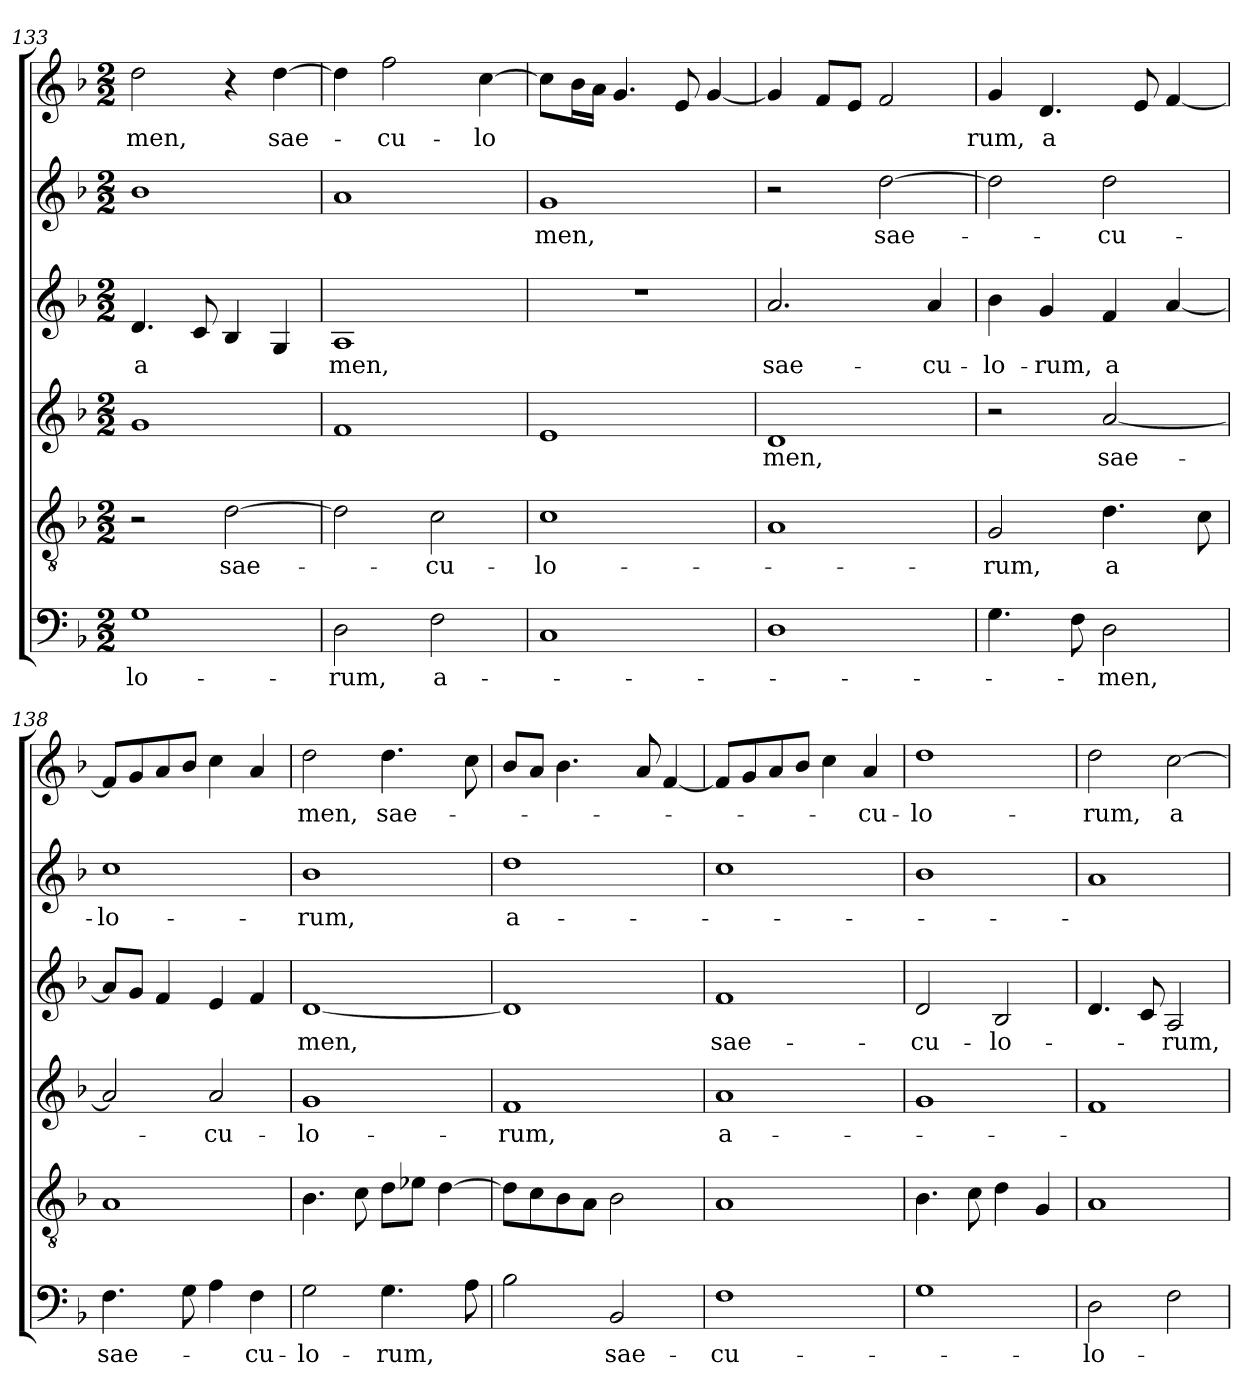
**kern	**text	**kern	**text	**kern	**text	**kern	**text	**kern	**text	**kern	**text
*part6	*part6	*part5	*part5	*part4	*part4	*part3	*part3	*part2	*part2	*part1	*part1
*staff6	*staff6	*staff5	*staff5	*staff4	*staff4	*staff3	*staff3	*staff2	*staff2	*staff1	*staff1
*clefF4	*	*clefGv2	*	*clefG2	*	*clefG2	*	*clefG2	*	*clefG2	*
*k[b-]	*	*k[b-]	*	*k[b-]	*	*k[b-]	*	*k[b-]	*	*k[b-]	*
*F:	*	*F:	*	*F:	*	*F:	*	*F:	*	*F:	*
*M2/2	*	*M2/2	*	*M2/2	*	*M2/2	*	*M2/2	*	*M2/2	*
=133	=133	=133	=133	=133	=133	=133	=133	=133	=133	=133	=133
!	!LO:LY:b	!	!	!	!	!	!LO:LY:b	!	!	!	!LO:LY:b
1G	-lo-	2r	.	1g	.	4.d/	a	1b-	.	2dd\	-men,
.	.	.	.	.	.	8c/	.	.	.	.	.
!	!	!	!LO:LY:b	!	!	!	!	!	!	!	!
.	.	[2d\	sae-	.	.	4B-/	.	.	.	4r	.
!	!	!	!	!	!	!	!	!	!	!	!LO:LY:b
.	.	.	.	.	.	4G/	.	.	.	[4dd\	sae-
=134	=134	=134	=134	=134	=134	=134	=134	=134	=134	=134	=134
!	!LO:LY:b	!	!	!	!	!	!LO:LY:b	!	!	!	!
2D\	-rum,	2d\]	.	1f	.	1A	men,	1a	.	4dd\]	.
!	!	!	!	!	!	!	!	!	!	!	!LO:LY:b
.	.	.	.	.	.	.	.	.	.	2ff\	-cu-
!	!LO:LY:b	!	!LO:LY:b	!	!	!	!	!	!	!	!
2F\	a-	2c\	-cu-	.	.	.	.	.	.	.	.
!	!	!	!	!	!	!	!	!	!	!	!LO:LY:b
.	.	.	.	.	.	.	.	.	.	[4cc\	-lo
=135	=135	=135	=135	=135	=135	=135	=135	=135	=135	=135	=135
!	!	!	!LO:LY:b	!	!	!	!	!	!LO:LY:b	!	!
1C	.	1c	-lo-	1e	.	1r	.	1g	-men,	8cc\L]	.
.	.	.	.	.	.	.	.	.	.	16b-\L	.
.	.	.	.	.	.	.	.	.	.	16a\JJ	.
.	.	.	.	.	.	.	.	.	.	4.g/	.
.	.	.	.	.	.	.	.	.	.	8e/	.
.	.	.	.	.	.	.	.	.	.	[4g/	.
=136	=136	=136	=136	=136	=136	=136	=136	=136	=136	=136	=136
!	!	!	!	!	!LO:LY:b	!	!LO:LY:b	!	!	!	!
1D	.	1A	.	1d	-men,	2.a/	sae-	2r	.	4g/]	.
.	.	.	.	.	.	.	.	.	.	8f/L	.
.	.	.	.	.	.	.	.	.	.	8e/J	.
!	!	!	!	!	!	!	!	!	!LO:LY:b	!	!
.	.	.	.	.	.	.	.	[2dd\	sae-	2f/	.
!	!	!	!	!	!	!	!LO:LY:b	!	!	!	!
.	.	.	.	.	.	4a/	-cu-	.	.	.	.
!!LO:LB:g=z
=137	=137	=137	=137	=137	=137	=137	=137	=137	=137	=137	=137
!	!	!	!LO:LY:b	!	!	!	!LO:LY:b	!	!	!	!LO:LY:b
4.G\	.	2G/	-­rum,	2r	.	4b-\	-­lo-	2dd\]	.	4g/	­rum,
!	!	!	!	!	!	!	!LO:LY:b	!	!	!	!LO:LY:b
.	.	.	.	.	.	4g/	-rum,	.	.	4.d/	a
8F\	.	.	.	.	.	.	.	.	.	.	.
!	!LO:LY:b	!	!LO:LY:b	!	!LO:LY:b	!	!LO:LY:b	!	!LO:LY:b	!	!
2D\	-men,	4.d\	a	[2a/	sae-	4f/	a	2dd\	-cu-	.	.
.	.	.	.	.	.	.	.	.	.	8e/	.
.	.	.	.	.	.	[4a/	.	.	.	[4f/	.
.	.	8c\	.	.	.	.	.	.	.	.	.
=138	=138	=138	=138	=138	=138	=138	=138	=138	=138	=138	=138
!	!LO:LY:b	!	!	!	!	!	!	!	!LO:LY:b	!	!
4.F\	sae-	1A	.	2a/]	.	8a/L]	.	1cc	-lo-	8f/L]	.
.	.	.	.	.	.	8g/J	.	.	.	8g/	.
.	.	.	.	.	.	4f/	.	.	.	8a/	.
8G\	.	.	.	.	.	.	.	.	.	8b-/J	.
!	!	!	!	!	!LO:LY:b	!	!	!	!	!	!
4A\	.	.	.	2a/	-cu-	4e/	.	.	.	4cc\	.
!	!LO:LY:b	!	!	!	!	!	!	!	!	!	!
4F\	-cu-	.	.	.	.	4f/	.	.	.	4a/	.
=139	=139	=139	=139	=139	=139	=139	=139	=139	=139	=139	=139
!	!LO:LY:b	!	!	!	!LO:LY:b	!	!LO:LY:b	!	!LO:LY:b	!	!LO:LY:b
2G\	-lo-	4.B-\	.	1g	-lo-	[1d	men,	1b-	-rum,	2dd\	men,
.	.	8c\	.	.	.	.	.	.	.	.	.
!	!LO:LY:b	!	!	!	!	!	!	!	!	!	!LO:LY:b
4.G\	-rum,	8d\L	.	.	.	.	.	.	.	4.dd\	sae-
.	.	8e-\J	.	.	.	.	.	.	.	.	.
.	.	[4d\	.	.	.	.	.	.	.	.	.
8A\	.	.	.	.	.	.	.	.	.	8cc\	.
=140	=140	=140	=140	=140	=140	=140	=140	=140	=140	=140	=140
!	!	!	!	!	!LO:LY:b	!	!	!	!LO:LY:b	!	!
2B-\	.	8d\L]	.	1f	-rum,	1d]	.	1dd	a-	8b-/L	.
.	.	8c\	.	.	.	.	.	.	.	8a/J	.
.	.	8B-\	.	.	.	.	.	.	.	4.b-\	.
.	.	8A\J	.	.	.	.	.	.	.	.	.
!	!LO:LY:b	!	!	!	!	!	!	!	!	!	!
2BB-/	sae-	2B-\	.	.	.	.	.	.	.	.	.
.	.	.	.	.	.	.	.	.	.	8a/	.
.	.	.	.	.	.	.	.	.	.	[4f/	.
=141	=141	=141	=141	=141	=141	=141	=141	=141	=141	=141	=141
!	!LO:LY:b	!	!	!	!LO:LY:b	!	!LO:LY:b	!	!	!	!
1F	-cu-	1A	.	1a	a-	1f	sae-	1cc	.	8f/L]	.
.	.	.	.	.	.	.	.	.	.	8g/	.
.	.	.	.	.	.	.	.	.	.	8a/	.
.	.	.	.	.	.	.	.	.	.	8b-/J	.
.	.	.	.	.	.	.	.	.	.	4cc\	.
!	!	!	!	!	!	!	!	!	!	!	!LO:LY:b
.	.	.	.	.	.	.	.	.	.	4a/	-cu-
!!LO:PB:g=z
=142	=142	=142	=142	=142	=142	=142	=142	=142	=142	=142	=142
!	!	!	!	!	!	!	!LO:LY:b	!	!	!	!LO:LY:b
1G	.	4.B-\	.	1g	.	2d/	-­cu-	1b-	.	1dd	-­lo-
.	.	8c\	.	.	.	.	.	.	.	.	.
!	!	!	!	!	!	!	!LO:LY:b	!	!	!	!
.	.	4d\	.	.	.	2B-/	-lo-	.	.	.	.
.	.	4G/	.	.	.	.	.	.	.	.	.
=143	=143	=143	=143	=143	=143	=143	=143	=143	=143	=143	=143
!	!LO:LY:b	!	!	!	!	!	!	!	!	!	!LO:LY:b
2D\	-lo-	1A	.	1f	.	4.d/	.	1a	.	2dd\	-rum,
.	.	.	.	.	.	8c/	.	.	.	.	.
!	!	!	!	!	!	!	!LO:LY:b	!	!	!	!LO:LY:b
2F\	.	.	.	.	.	2A/	-rum,	.	.	[2cc\	a-
=	=	=	=	=	=	=	=	=	=	=	=
*-	*-	*-	*-	*-	*-	*-	*-	*-	*-	*-	*-
